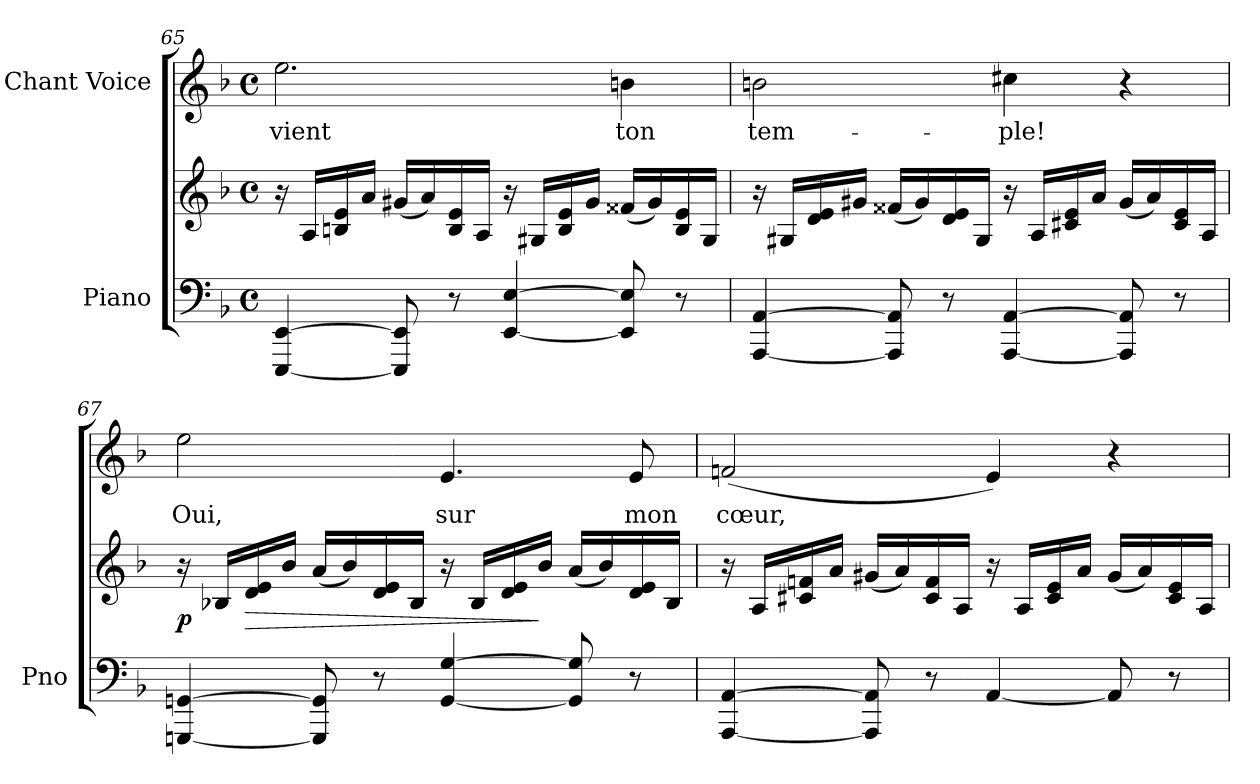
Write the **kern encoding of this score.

**kern	**kern	**dynam	**kern	**text
*part2	*part2	*part2	*part1	*part1
*staff3	*staff2	*staff2/3	*staff1	*staff1
*I"Piano	*	*	*I"Chant Voice	*
*I'Pno	*	*	*	*
*clefF4	*clefG2	*	*clefG2	*
*k[b-]	*k[b-]	*	*k[b-]	*
*M4/4	*M4/4	*	*M4/4	*
*met(c)	*met(c)	*	*met(c)	*
=65	=65	=65	=65	=65
[4EEE/ [4EE/	16r	.	2.ee\	-vient
.	16A/LL	.	.	.
.	16Bn/ 16e/	.	.	.
.	16a/JJ	.	.	.
8EEE/] 8EE/]	(16g#X/LL	.	.	.
.	16a/)	.	.	.
8r	16B/ 16e/	.	.	.
.	16A/JJ	.	.	.
[4EE/ [4E/	16r	.	.	.
.	16G#X/LL	.	.	.
.	16B/ 16e/	.	.	.
.	16g#/JJ	.	.	.
8EE/] 8E/]	(16f##X/LL	.	4bn\	ton
.	16g#/)	.	.	.
8r	16B/ 16e/	.	.	.
.	16G#/JJ	.	.	.
=66	=66	=66	=66	=66
[4AAA/ [4AA/	16r	.	2bn\	tem-
.	16G#X/LL	.	.	.
.	16d/ 16e/	.	.	.
.	16g#X/JJ	.	.	.
8AAA/] 8AA/]	(16f##X/LL	.	.	.
.	16g#/)	.	.	.
8r	16d/ 16e/	.	.	.
.	16G#/JJ	.	.	.
[4AAA/ [4AA/	16r	.	4cc#X\	-ple!
.	16A/LL	.	.	.
.	16c#X/ 16e/	.	.	.
.	16a/JJ	.	.	.
8AAA/] 8AA/]	(16g#/LL	.	4r	.
.	16a/)	.	.	.
8r	16c#/ 16e/	.	.	.
.	16A/JJ	.	.	.
=67	=67	=67	=67	=67
!	!	!LO:DY:b	!	!
[4GGGn/ [4GGn/	16r	p	2ee\	Oui,
.	16B-X/LL	.	.	.
!	!	!LO:HP:b	!	!
.	16d/ 16e/	>	.	.
.	16b-/JJ	.	.	.
8GGG/] 8GG/]	(16a/LL	.	.	.
.	16b-/)	.	.	.
8r	16d/ 16e/	.	.	.
.	16B-/JJ	.	.	.
[4GG/ [4G/	16r	.	4.e/	sur
.	16B-/LL	.	.	.
.	16d/ 16e/	.	.	.
.	16b-/JJ	]	.	.
8GG/] 8G/]	(16a/LL	.	.	.
.	16b-/)	.	.	.
8r	16d/ 16e/	.	8e/	mon
.	16B-/JJ	.	.	.
=68	=68	=68	=68	=68
[4AAA/ [4AA/	16r	.	(2fn/	cœur,
.	16A/LL	.	.	.
.	16c#X/ 16fn/	.	.	.
.	16a/JJ	.	.	.
8AAA/] 8AA/]	(16g#X/LL	.	.	.
.	16a/)	.	.	.
8r	16c#/ 16f/	.	.	.
.	16A/JJ	.	.	.
[4AA/	16r	.	4e/)	.
.	16A/LL	.	.	.
.	16c#/ 16e/	.	.	.
.	16a/JJ	.	.	.
8AA/]	(16g#/LL	.	4r	.
.	16a/)	.	.	.
8r	16c#/ 16e/	.	.	.
.	16A/JJ	.	.	.
=	=	=	=	=
*-	*-	*-	*-	*-
